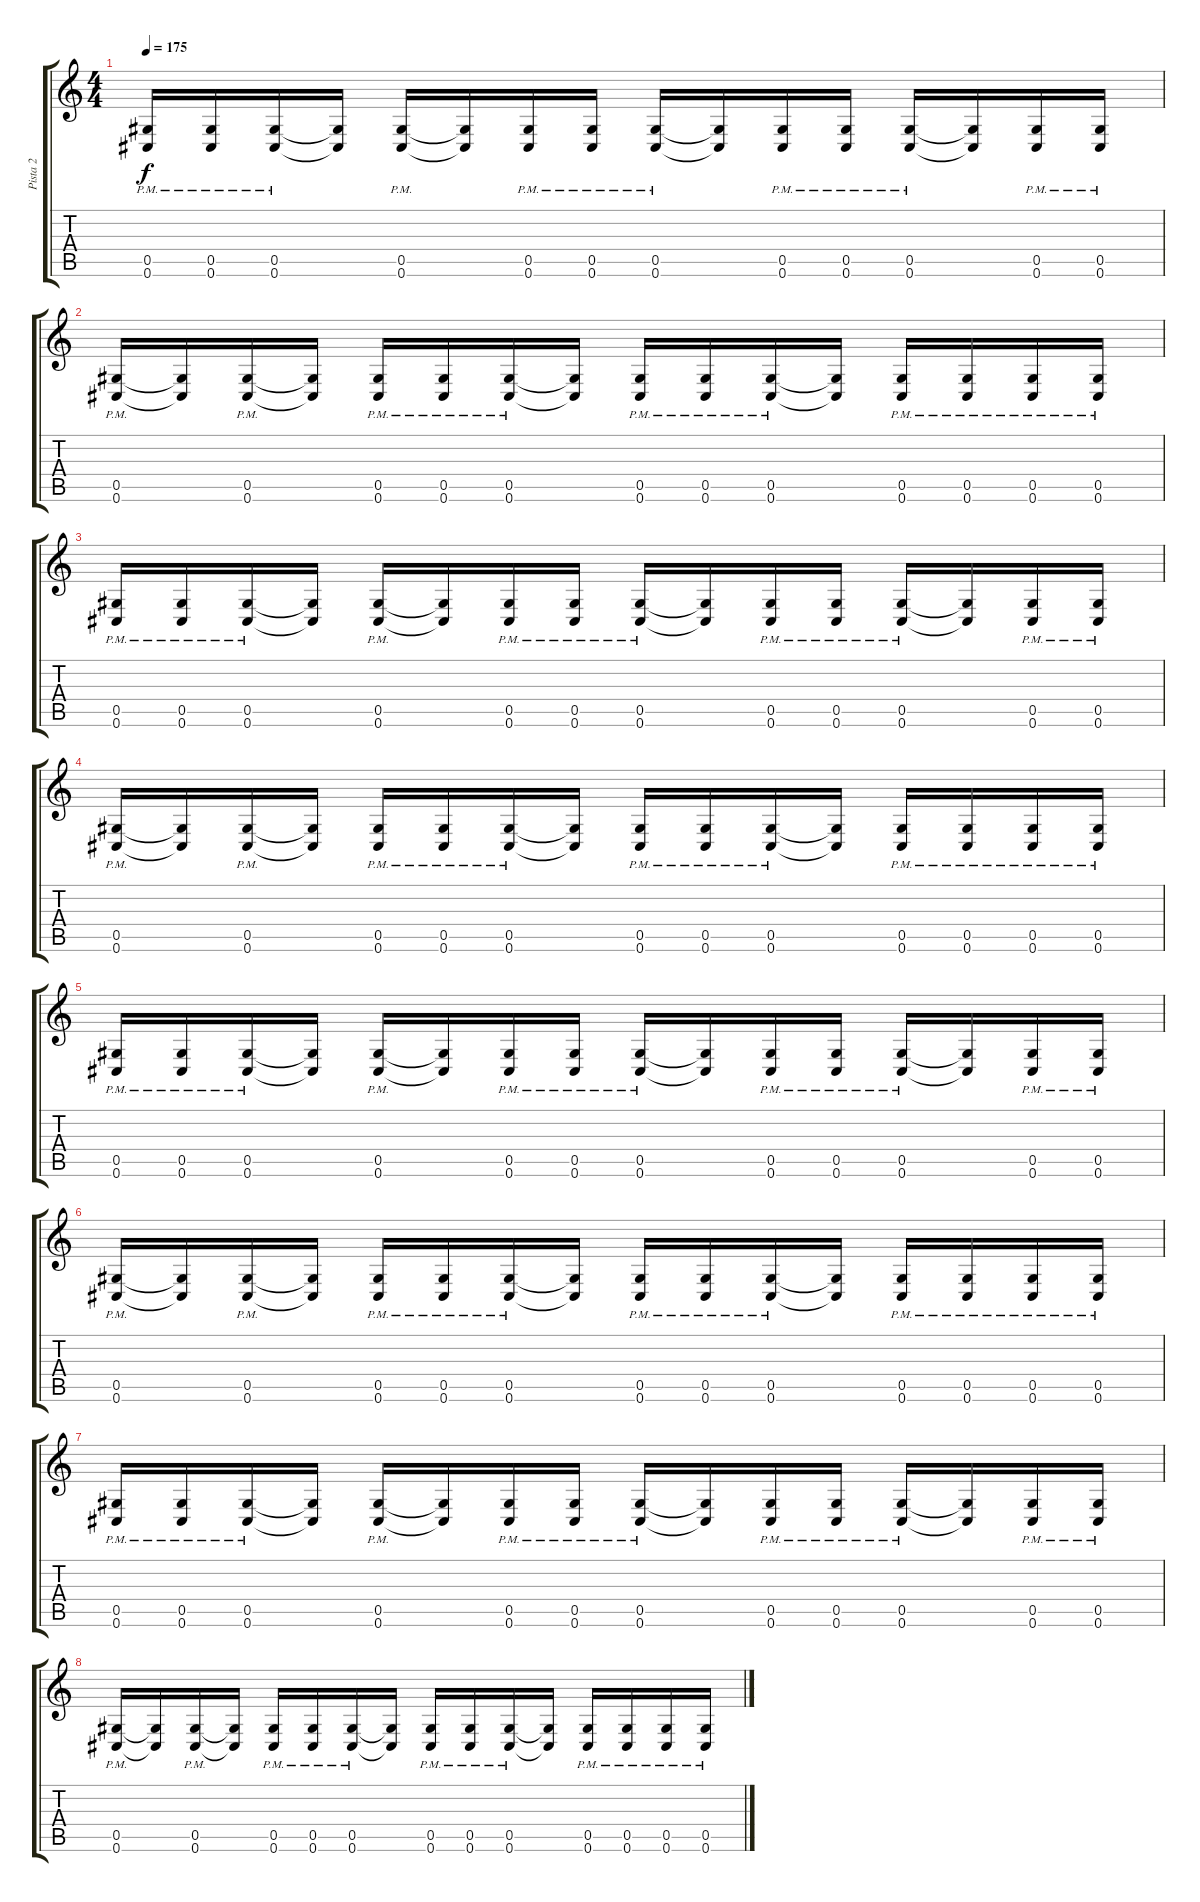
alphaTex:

\track ("Pista 2" "Pista 2") {instrument distortionguitar}
\staff {score tabs}
\tuning (Eb4 Bb3 Gb3 Db3 Ab2 Db2) {hide}
\ts (4 4)
\tempo 175
\clef g2
\ks c
(0.5{pm} 0.6{pm}).16{dy f} (0.5{pm} 0.6{pm}).16 (0.5{pm} 0.6{pm}).16 (0.5{t} 0.6{t}).16 (0.5{pm} 0.6{pm}).16 (0.5{t} 0.6{t}).16 (0.5{pm} 0.6{pm}).16 (0.5{pm} 0.6{pm}).16 (0.5{pm} 0.6{pm}).16 (0.5{t} 0.6{t}).16 (0.5{pm} 0.6{pm}).16 (0.5{pm} 0.6{pm}).16 (0.5{pm} 0.6{pm}).16 (0.5{t} 0.6{t}).16 (0.5{pm} 0.6{pm}).16 (0.5{pm} 0.6{pm}).16 |
(0.5{pm} 0.6{pm}).16 (0.5{t} 0.6{t}).16 (0.5{pm} 0.6{pm}).16 (0.5{t} 0.6{t}).16 (0.5{pm} 0.6{pm}).16 (0.5{pm} 0.6{pm}).16 (0.5{pm} 0.6{pm}).16 (0.5{t} 0.6{t}).16 (0.5{pm} 0.6{pm}).16 (0.5{pm} 0.6{pm}).16 (0.5{pm} 0.6{pm}).16 (0.5{t} 0.6{t}).16 (0.5{pm} 0.6{pm}).16 (0.5{pm} 0.6{pm}).16 (0.5{pm} 0.6{pm}).16 (0.5{pm} 0.6{pm}).16 |
(0.5{pm} 0.6{pm}).16 (0.5{pm} 0.6{pm}).16 (0.5{pm} 0.6{pm}).16 (0.5{t} 0.6{t}).16 (0.5{pm} 0.6{pm}).16 (0.5{t} 0.6{t}).16 (0.5{pm} 0.6{pm}).16 (0.5{pm} 0.6{pm}).16 (0.5{pm} 0.6{pm}).16 (0.5{t} 0.6{t}).16 (0.5{pm} 0.6{pm}).16 (0.5{pm} 0.6{pm}).16 (0.5{pm} 0.6{pm}).16 (0.5{t} 0.6{t}).16 (0.5{pm} 0.6{pm}).16 (0.5{pm} 0.6{pm}).16 |
(0.5{pm} 0.6{pm}).16 (0.5{t} 0.6{t}).16 (0.5{pm} 0.6{pm}).16 (0.5{t} 0.6{t}).16 (0.5{pm} 0.6{pm}).16 (0.5{pm} 0.6{pm}).16 (0.5{pm} 0.6{pm}).16 (0.5{t} 0.6{t}).16 (0.5{pm} 0.6{pm}).16 (0.5{pm} 0.6{pm}).16 (0.5{pm} 0.6{pm}).16 (0.5{t} 0.6{t}).16 (0.5{pm} 0.6{pm}).16 (0.5{pm} 0.6{pm}).16 (0.5{pm} 0.6{pm}).16 (0.5{pm} 0.6{pm}).16 |
(0.5{pm} 0.6{pm}).16 (0.5{pm} 0.6{pm}).16 (0.5{pm} 0.6{pm}).16 (0.5{t} 0.6{t}).16 (0.5{pm} 0.6{pm}).16 (0.5{t} 0.6{t}).16 (0.5{pm} 0.6{pm}).16 (0.5{pm} 0.6{pm}).16 (0.5{pm} 0.6{pm}).16 (0.5{t} 0.6{t}).16 (0.5{pm} 0.6{pm}).16 (0.5{pm} 0.6{pm}).16 (0.5{pm} 0.6{pm}).16 (0.5{t} 0.6{t}).16 (0.5{pm} 0.6{pm}).16 (0.5{pm} 0.6{pm}).16 |
(0.5{pm} 0.6{pm}).16 (0.5{t} 0.6{t}).16 (0.5{pm} 0.6{pm}).16 (0.5{t} 0.6{t}).16 (0.5{pm} 0.6{pm}).16 (0.5{pm} 0.6{pm}).16 (0.5{pm} 0.6{pm}).16 (0.5{t} 0.6{t}).16 (0.5{pm} 0.6{pm}).16 (0.5{pm} 0.6{pm}).16 (0.5{pm} 0.6{pm}).16 (0.5{t} 0.6{t}).16 (0.5{pm} 0.6{pm}).16 (0.5{pm} 0.6{pm}).16 (0.5{pm} 0.6{pm}).16 (0.5{pm} 0.6{pm}).16 |
(0.5{pm} 0.6{pm}).16 (0.5{pm} 0.6{pm}).16 (0.5{pm} 0.6{pm}).16 (0.5{t} 0.6{t}).16 (0.5{pm} 0.6{pm}).16 (0.5{t} 0.6{t}).16 (0.5{pm} 0.6{pm}).16 (0.5{pm} 0.6{pm}).16 (0.5{pm} 0.6{pm}).16 (0.5{t} 0.6{t}).16 (0.5{pm} 0.6{pm}).16 (0.5{pm} 0.6{pm}).16 (0.5{pm} 0.6{pm}).16 (0.5{t} 0.6{t}).16 (0.5{pm} 0.6{pm}).16 (0.5{pm} 0.6{pm}).16 |
(0.5{pm} 0.6{pm}).16 (0.5{t} 0.6{t}).16 (0.5{pm} 0.6{pm}).16 (0.5{t} 0.6{t}).16 (0.5{pm} 0.6{pm}).16 (0.5{pm} 0.6{pm}).16 (0.5{pm} 0.6{pm}).16 (0.5{t} 0.6{t}).16 (0.5{pm} 0.6{pm}).16 (0.5{pm} 0.6{pm}).16 (0.5{pm} 0.6{pm}).16 (0.5{t} 0.6{t}).16 (0.5{pm} 0.6{pm}).16 (0.5{pm} 0.6{pm}).16 (0.5{pm} 0.6{pm}).16 (0.5{pm} 0.6{pm}).16
